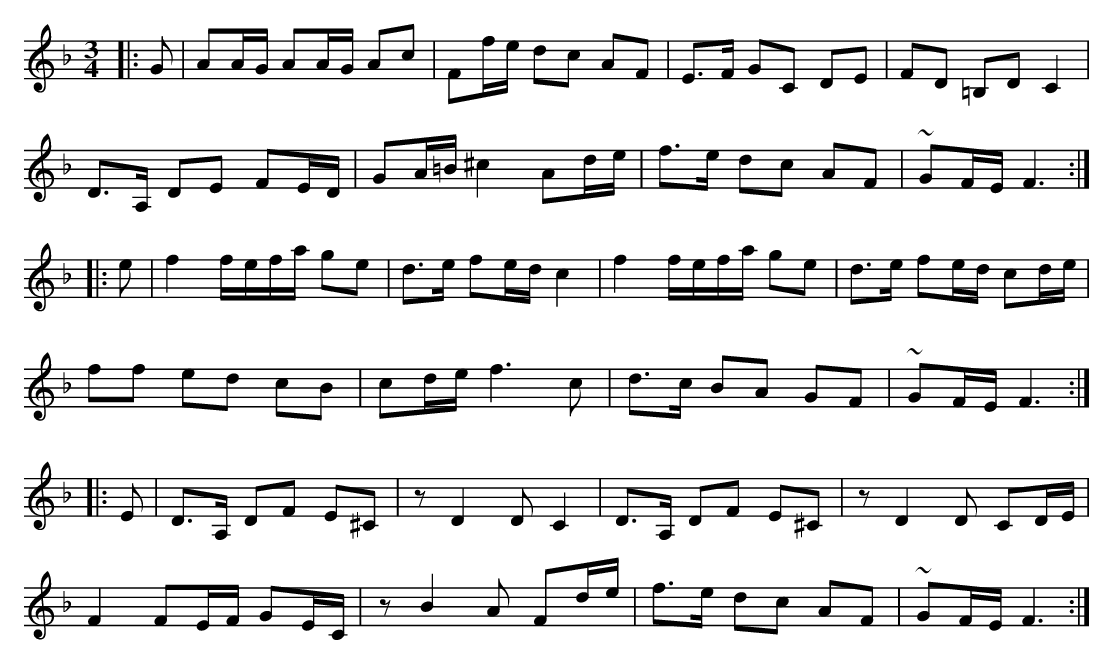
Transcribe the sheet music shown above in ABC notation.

X:1
M:3/4
K:F
|:G|AA/G/ AA/G/ Ac|Ff/e/ dc AF|E>F GC DE|FD =B,D C2|
D>A, DE FE/D/|GA/=B/ ^c2 Ad/e/|f>e dc AF|~GF/E/ F3:|
|:e|f2 f/e/f/a/ ge|d>e fe/d/ c2|f2 f/e/f/a/ ge|d>e fe/d/ cd/e/|
ff ed cB|cd/e/ f3c|d>c BA GF|~GF/E/ F3:|
|:E|D>A, DF E^C|zD2D C2|D>A, DF E^C|zD2D CD/E/|
F2 FE/F/ GE/C/|zB2A Fd/e/|f>e dc AF|~GF/E/ F3:|
